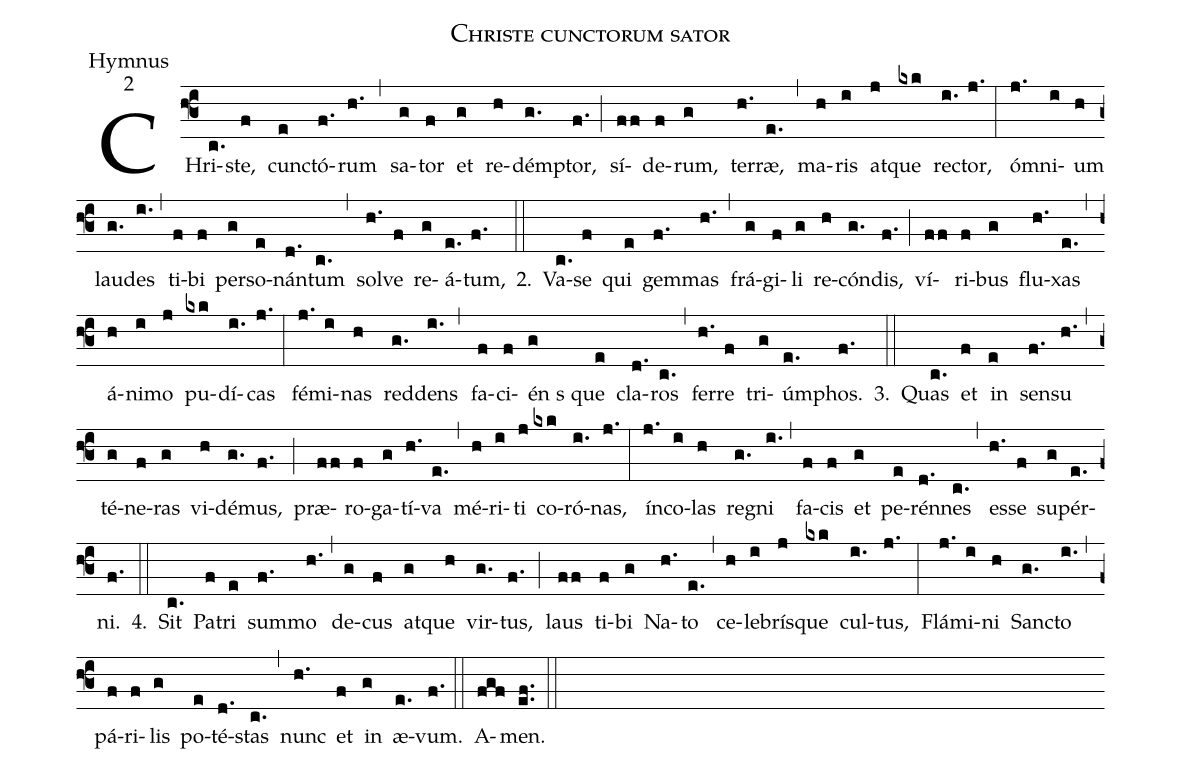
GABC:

name:Christe cunctorum sator;
office-part:Hymnus;
mode:2;
%%
(f3)CHri(c.)ste,(f) cun(e)ctó(f.)rum(h.) (,) sa(g)tor(f) et(g) re(h)dém(g.)ptor,(f.) (;)
sí(ff)de(f)rum,(g) ter(h.)ræ,(e.) (,) ma(h)ris(i) at(j)que(kxk) re(i.)ctor,(j.) (:)
óm(j.)ni(i)um(h) lau(g.)des(i.) (,) ti(f)bi(f) per(g)so(e)nán(d.)tum(c.) (,)
sol(h.)ve(f) re(g)á(e.)tum,(f.)
2.(::) Va(c.)se(f) qui(e) gem(f.)mas(h.) (,) frá(g)gi(f)li(g) re(h)cón(g.)dis,(f.) (;)
ví(ff)ri(f)bus(g) flu(h.)xas(e.) (,) á(h)ni(i)mo(j) pu(kxk)dí(i.)cas(j.) (:)
fé(j.)mi(i)nas(h) red(g.)dens(i.) (,) fa(f)ci(f)én(g) s()que(e) cla(d.)ros(c.) (,)
fer(h.)re(f) tri(g)úm(e.)phos.(f.)
3.(::) Quas(c.) et(f) in(e) sen(f.)su(h.) (,) té(g)ne(f)ras(g) vi(h)dé(g.)mus,(f.) (;)
præ(ff)ro(f)ga(g)tí(h.)va(e.) (,) mé(h)ri(i)ti(j) co(kxk)ró(i.)nas,(j.) (:)
ín(j.)co(i)las(h) re(g.)gni(i.) (,) fa(f)cis(f) et(g) pe(e)rén(d.)nes(c.) (,)
es(h.)se(f) su(g)pér(e.)ni.(f.)
4.(::) Sit(c.) Pa(f)tri(e) sum(f.)mo(h.) (,) de(g)cus(f) at(g)que(h) vir(g.)tus,(f.) (;)
laus(ff) ti(f)bi(g) Na(h.)to(e.) (,) ce(h)le(i)brís(j)que(kxk) cul(i.)tus,(j.) (:)
Flá(j.)mi(i)ni(h) San(g.)cto(i.) (,) pá(f)ri(f)lis(g) po(e)té(d.)stas(c.) (,)
nunc(h.) et(f) in(g) æ(e.)vum.(f.) (::)
A(fgf)men.(ef..) (::)
